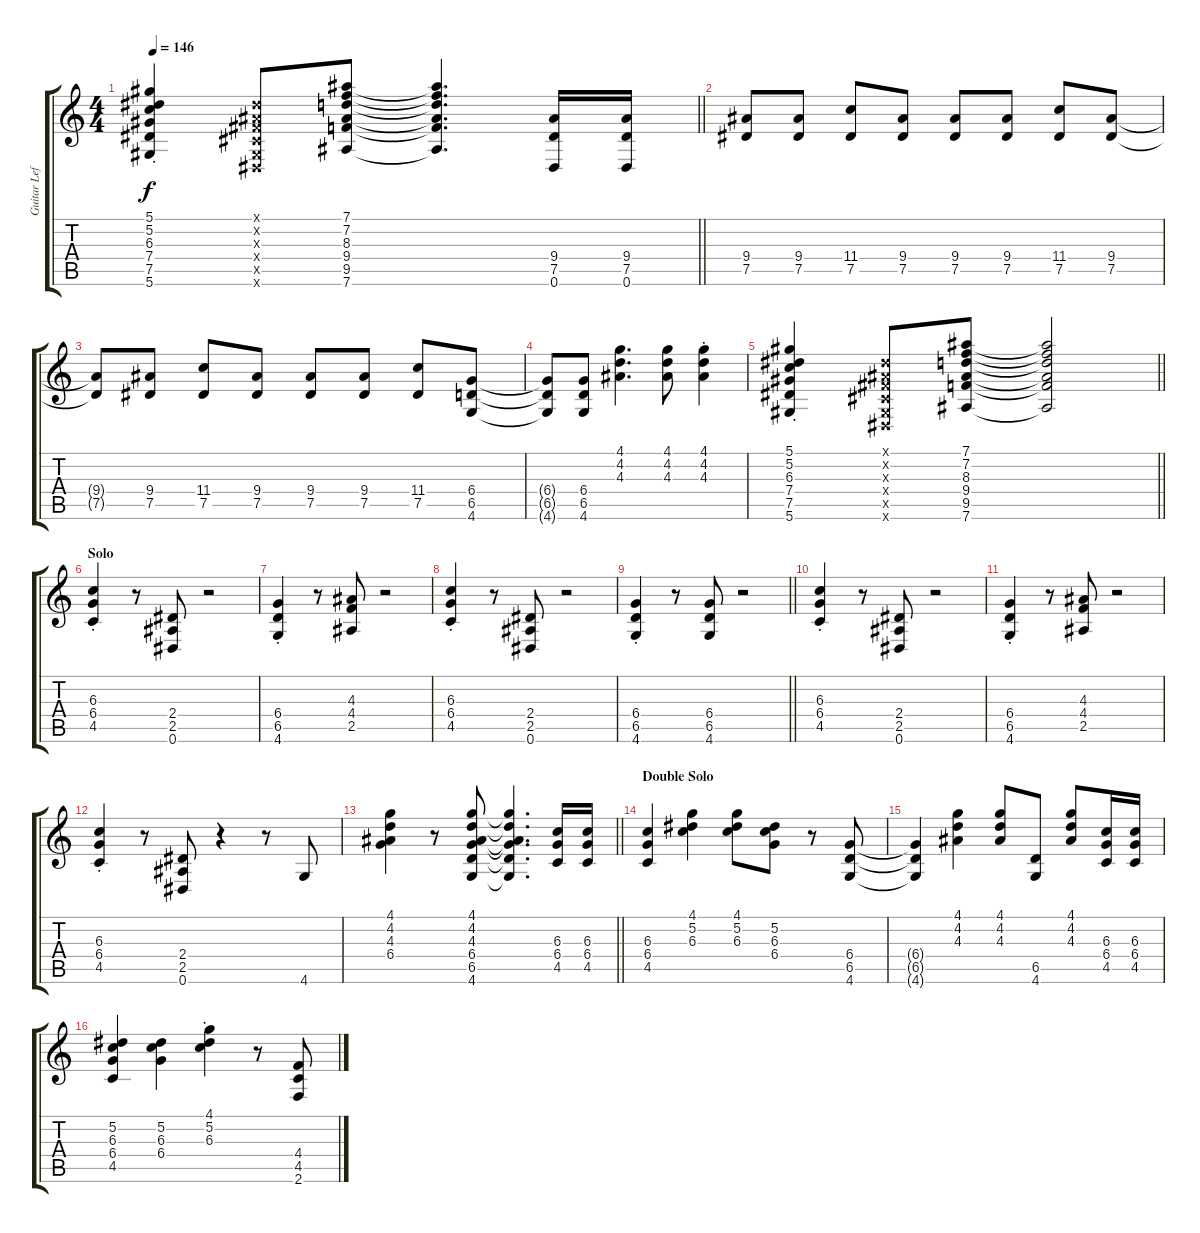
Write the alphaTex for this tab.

\track ("Guitar Left" "Guitar Lef") {instrument overdrivenguitar}
\staff {score tabs}
\tuning (Eb4 Bb3 Gb3 Db3 Ab2 Eb2) {hide}
\ts (4 4)
\tempo 146
\clef g2
\barLineRight lightlight
\ks c
(5.1{st} 5.2{st} 6.3{st} 7.4{st} 7.5{st} 5.6{st}).4{dy f} (0.1{x} 0.2{x} 0.3{x} 0.4{x} 0.5{x} 0.6{x}).8 (7.1 7.2 8.3 9.4 9.5 7.6).8 (7.1{t} 7.2{t} 8.3{t} 9.4{t} 9.5{t} 7.6{t}).4{d} (9.4 7.5 0.6).16 (9.4 7.5 0.6).16 |
(9.4 7.5).8 (9.4 7.5).8 (11.4 7.5).8 (9.4 7.5).8 (9.4 7.5).8 (9.4 7.5).8 (11.4 7.5).8 (9.4 7.5).8 |
(9.4{t} 7.5{t}).8 (9.4 7.5).8 (11.4 7.5).8 (9.4 7.5).8 (9.4 7.5).8 (9.4 7.5).8 (11.4 7.5).8 (6.4 6.5 4.6).8 |
(6.4{t} 6.5{t} 4.6{t}).8 (6.4 6.5 4.6).8 (4.1 4.2 4.3).4{d} (4.1 4.2 4.3).8 (4.1{st} 4.2{st} 4.3{st}).4 |
\barLineRight lightlight
(5.1{st} 5.2{st} 6.3{st} 7.4{st} 7.5{st} 5.6{st}).4 (0.1{x} 0.2{x} 0.3{x} 0.4{x} 0.5{x} 0.6{x}).8 (7.1 7.2 8.3 9.4 9.5 7.6).8 (7.1{t} 7.2{t} 8.3{t} 9.4{t} 9.5{t} 7.6{t}).2 |
\section ("" "Solo")
(6.3{st} 6.4{st} 4.5{st}).4 r.8 (2.4 2.5 0.6).8 r.2 |
(6.4{st} 6.5{st} 4.6{st}).4 r.8 (4.3 4.4 2.5).8 r.2 |
(6.3{st} 6.4{st} 4.5{st}).4 r.8 (2.4 2.5 0.6).8 r.2 |
\barLineRight lightlight
(6.4{st} 6.5{st} 4.6{st}).4 r.8 (6.4 6.5 4.6).8 r.2 |
(6.3{st} 6.4{st} 4.5{st}).4 r.8 (2.4 2.5 0.6).8 r.2 |
(6.4{st} 6.5{st} 4.6{st}).4 r.8 (4.3 4.4 2.5).8 r.2 |
(6.3{st} 6.4{st} 4.5{st}).4 r.8 (2.4 2.5 0.6).8 r.4 r.8 4.6.8 |
\barLineRight lightlight
(4.1 4.2 4.3 6.4).4 r.8 (4.1 4.2 4.3 6.4 6.5 4.6).8 (4.1{t} 4.2{t} 4.3{t} 6.4{t} 6.5{t} 4.6{t}).4{d} (6.3 6.4 4.5).16 (6.3 6.4 4.5).16 |
\section ("" "Double Solo")
(6.3 6.4 4.5).4 (4.1 5.2 6.3).4 (4.1 5.2 6.3).8 (5.2 6.3 6.4).8 r.8 (6.4 6.5 4.6).8 |
(6.4{t} 6.5{t} 4.6{t}).4 (4.1 4.2 4.3).4 (4.1 4.2 4.3).8 (6.5 4.6).8 (4.1 4.2 4.3).8 (6.3 6.4 4.5).16 (6.3 6.4 4.5).16 |
(5.2 6.3 6.4 4.5).4 (5.2 6.3 6.4).4 (4.1{st} 5.2{st} 6.3{st}).4 r.8 (4.4 4.5 2.6).8
